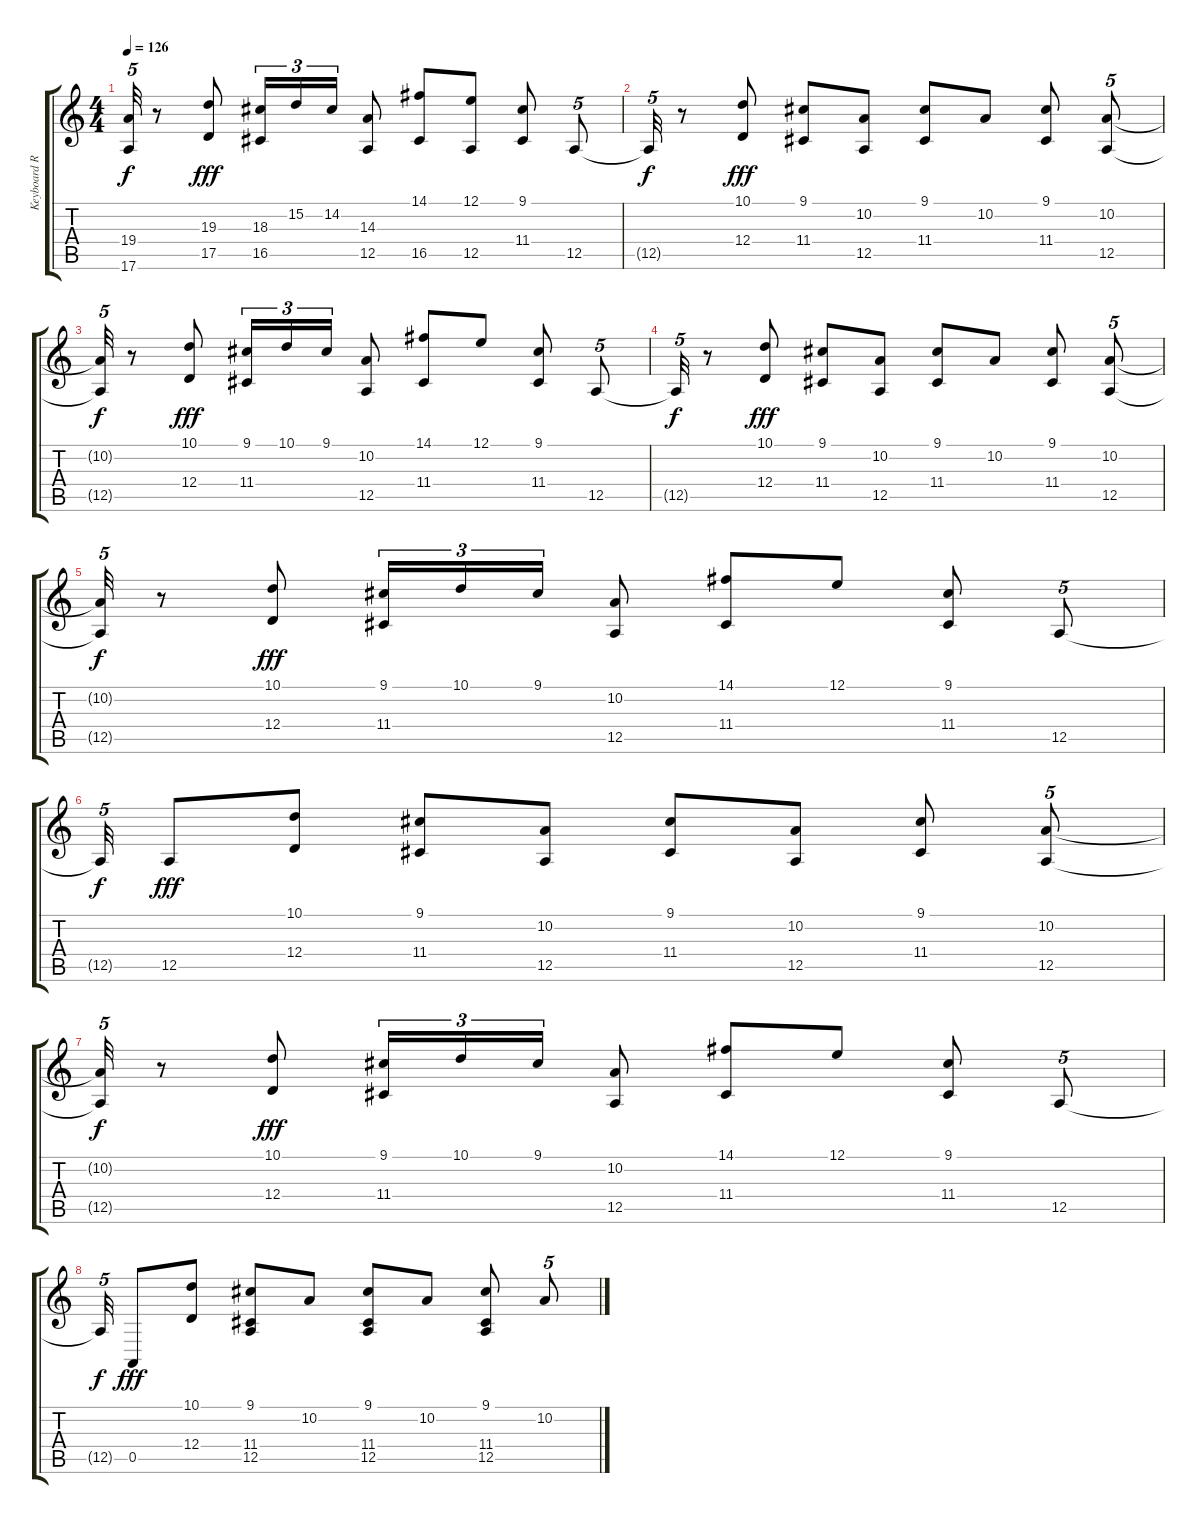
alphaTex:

\track ("Keyboard R" "Keyboard R") {instrument brightacousticpiano}
\staff {score tabs}
\tuning (E4 B3 G3 D3 A2 E2) {hide}
\ts (4 4)
\tempo 126
\clef g2
\ks c
(19.4{t} 17.6{t}).32{tu (5 4) dy f} r.8 (19.3 17.5).8{dy fff} (18.3 16.5).16{tu (3 2)} 15.2.16{tu (3 2)} 14.2.16{tu (3 2)} (14.3 12.5).8 (14.1 16.5).8 (12.1 12.5).8 (9.1 11.4).8 12.5.8{tu (5 4)} |
12.5{t}.32{tu (5 4) dy f} r.8 (10.1 12.4).8{dy fff} (9.1 11.4).8 (10.2 12.5).8 (9.1 11.4).8 10.2.8 (9.1 11.4).8 (10.2 12.5).8{tu (5 4)} |
(10.2{t} 12.5{t}).32{tu (5 4) dy f} r.8 (10.1 12.4).8{dy fff} (9.1 11.4).16{tu (3 2)} 10.1.16{tu (3 2)} 9.1.16{tu (3 2)} (10.2 12.5).8 (14.1 11.4).8 12.1.8 (9.1 11.4).8 12.5.8{tu (5 4)} |
12.5{t}.32{tu (5 4) dy f} r.8 (10.1 12.4).8{dy fff} (9.1 11.4).8 (10.2 12.5).8 (9.1 11.4).8 10.2.8 (9.1 11.4).8 (10.2 12.5).8{tu (5 4)} |
(10.2{t} 12.5{t}).32{tu (5 4) dy f} r.8 (10.1 12.4).8{dy fff} (9.1 11.4).16{tu (3 2)} 10.1.16{tu (3 2)} 9.1.16{tu (3 2)} (10.2 12.5).8 (14.1 11.4).8 12.1.8 (9.1 11.4).8 12.5.8{tu (5 4)} |
12.5{t}.32{tu (5 4) dy f} 12.5.8{dy fff} (10.1 12.4).8 (9.1 11.4).8 (10.2 12.5).8 (9.1 11.4).8 (10.2 12.5).8 (9.1 11.4).8 (10.2 12.5).8{tu (5 4)} |
(10.2{t} 12.5{t}).32{tu (5 4) dy f} r.8 (10.1 12.4).8{dy fff} (9.1 11.4).16{tu (3 2)} 10.1.16{tu (3 2)} 9.1.16{tu (3 2)} (10.2 12.5).8 (14.1 11.4).8 12.1.8 (9.1 11.4).8 12.5.8{tu (5 4)} |
12.5{t}.32{tu (5 4) dy f} 0.5.8{dy fff} (10.1 12.4).8 (9.1 11.4 12.5).8 10.2.8 (9.1 11.4 12.5).8 10.2.8 (9.1 11.4 12.5).8 10.2.8{tu (5 4)}
